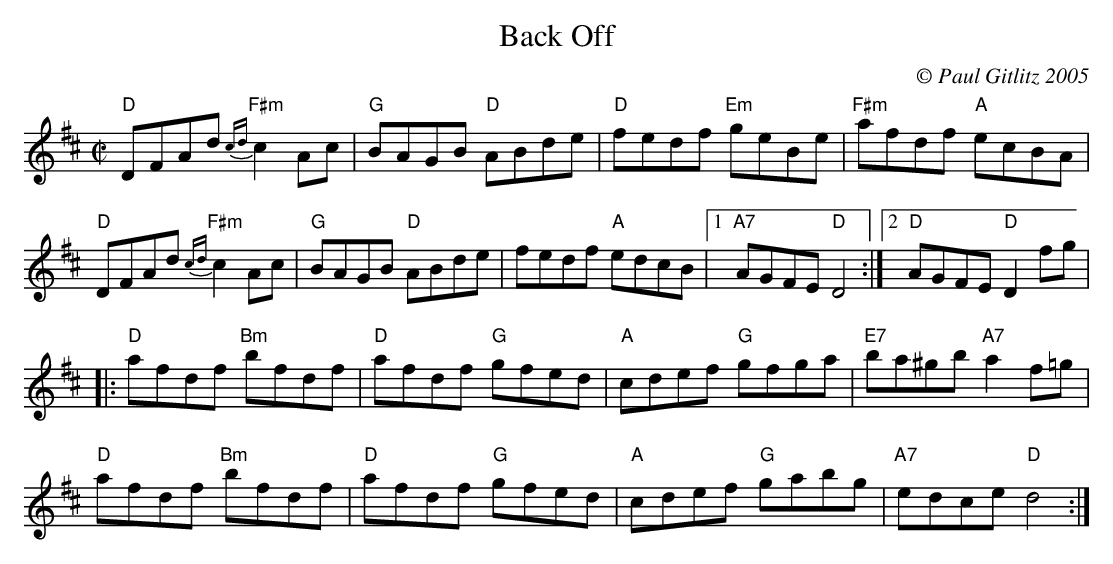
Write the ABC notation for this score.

X:1
T:Back Off
M:C|
L:1/8
C:© Paul Gitlitz 2005
K:D
"D"DFAd "F#m"{cd}c2Ac|"G"BAGB "D"ABde|"D"fedf "Em"geBe|"F#m"afdf "A"ecBA|!
"D"DFAd "F#m"{cd}c2Ac|"G"BAGB "D"ABde|fedf "A"edcB |1"A7"AGFE "D"D4:|2"D"AGFE "D"D2fg|!
|:"D"afdf "Bm"bfdf|"D"afdf "G"gfed|"A"cdef "G"gfga|"E7"ba^gb "A7"a2f=g|!
"D"afdf "Bm"bfdf|"D"afdf "G"gfed|"A"cdef "G"gabg|"A7"edce "D"d4:|]
